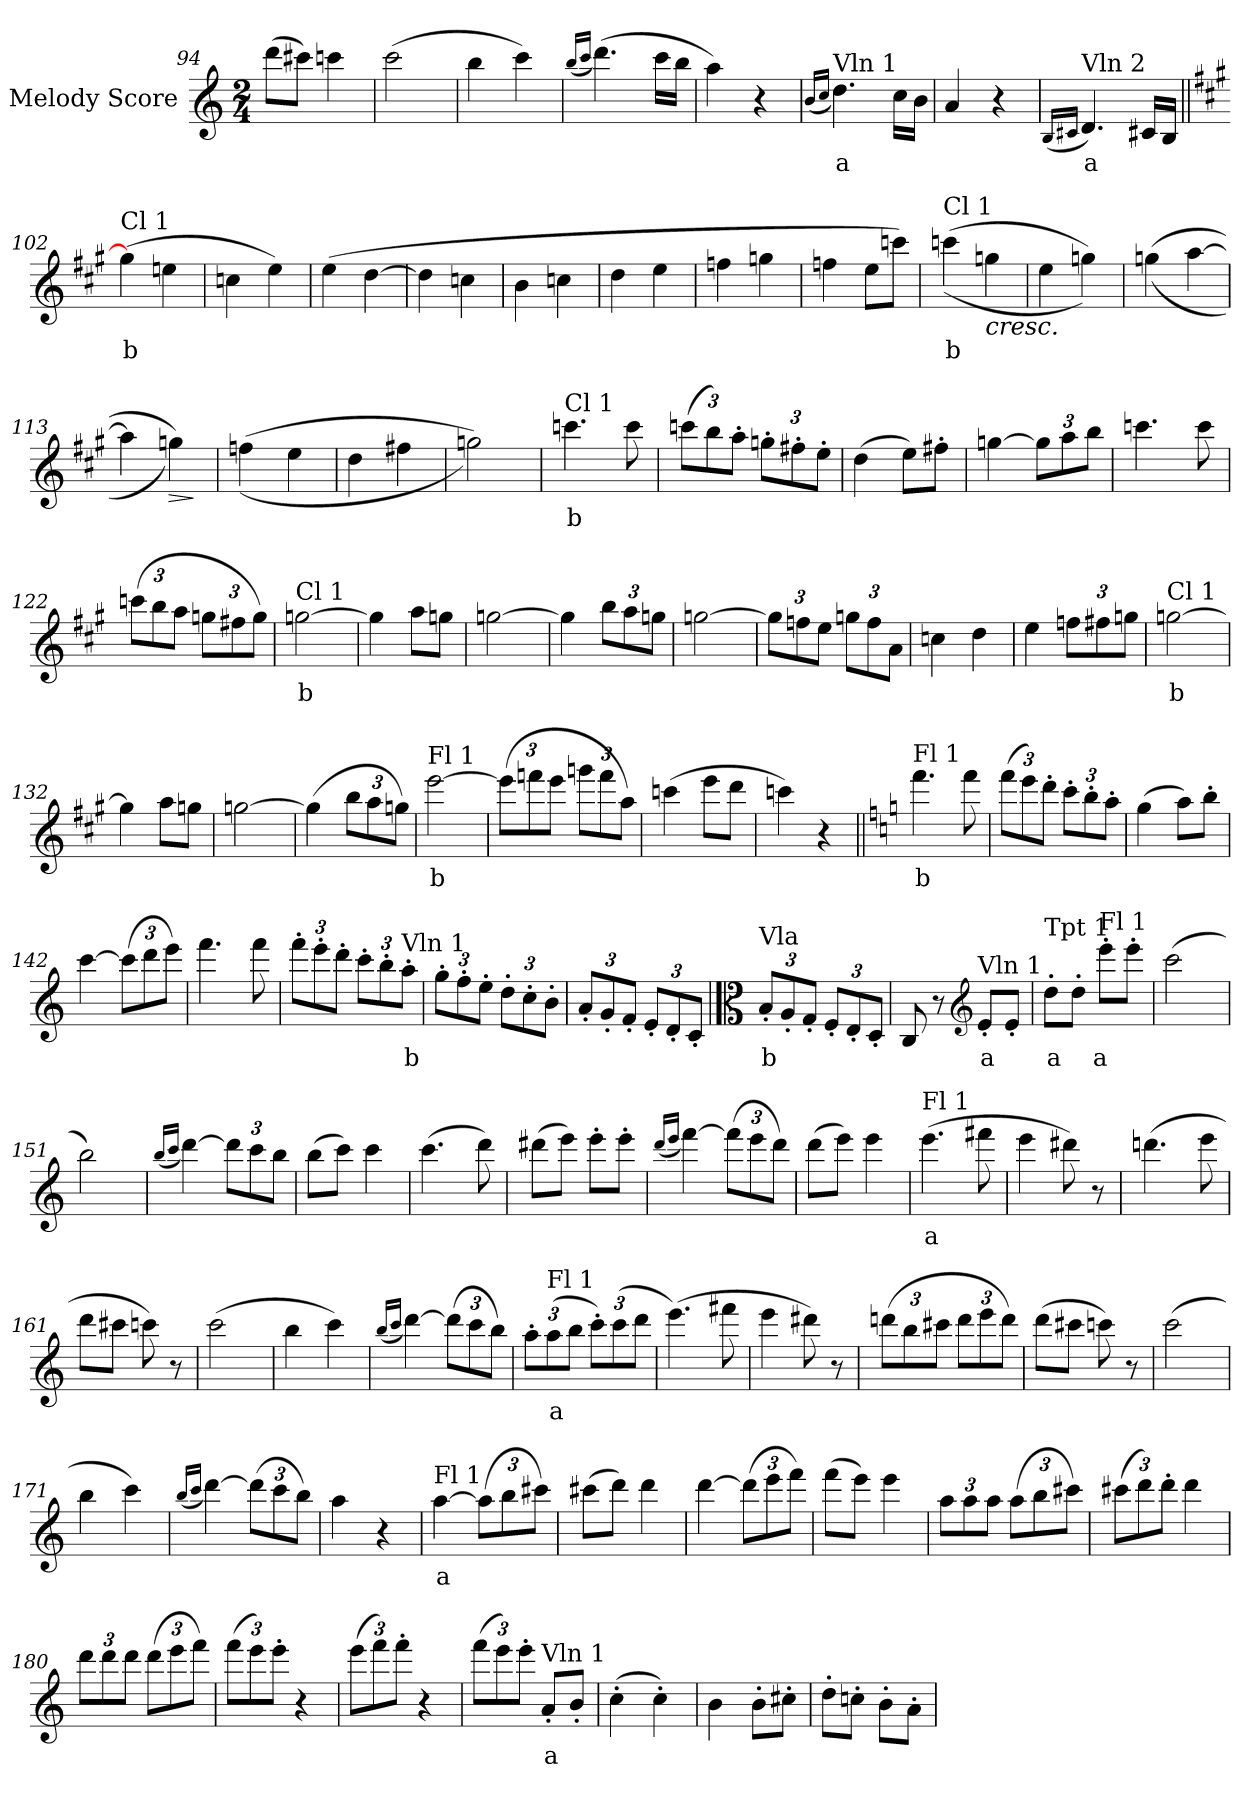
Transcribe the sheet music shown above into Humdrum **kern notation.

**kern	**text	**dynam
*part1	*part1	*part1
*staff1	*staff1	*staff1
*I"Melody Score	*	*
*clefG2	*	*
*k[]	*	*
*M2/4	*	*
=94	=94	=94
(8ddd\L	.	.
8ccc#X\J)	.	.
4cccn\	.	.
=95	=95	=95
(2ccc\	.	.
=96	=96	=96
4bb\	.	.
4ccc\)	.	.
=97	=97	=97
(16qbb/LL	.	.
16qccc/JJ	.	.
(4.ddd\)	.	.
16ccc\LL	.	.
16bb\JJ	.	.
=98	=98	=98
4aa\)	.	.
4r	.	.
=99	=99	=99
(16qb/LL	.	.
16qcc/JJ	.	.
!LO:TX:a:t=Vln 1	!	!
!	!LO:LY:b:color=#FF0000	!
4.dd\)	a	.
16cc\LL	.	.
16b\JJ	.	.
=100	=100	=100
4a/	.	.
4r	.	.
=101	=101	=101
(16qB/LL	.	.
16qc#X/JJ	.	.
!LO:TX:a:t=Vln 2	!	!
!	!LO:LY:b:color=#FF0000	!
4.d/)	a	.
16c#/LL	.	.
16B/JJ	.	.
=102||	=102||	=102||
*k[f#c#g#]	*	*
!LO:TX:a:t=Cl 1	!	!
!	!LO:LY:b:color=#FF0000	!
(4gg\]	b	.
4een\	.	.
=103	=103	=103
4cc\	.	.
4ee\)	.	.
=104	=104	=104
(4ee\	.	.
[4dd\	.	.
=105	=105	=105
4dd\]	.	.
4cc\	.	.
=106	=106	=106
4b\	.	.
4cc\	.	.
=107	=107	=107
4dd\	.	.
4ee\	.	.
=108	=108	=108
4ff\	.	.
4gg\	.	.
=109	=109	=109
4ff\	.	.
8ee\L	.	.
8ccc\J)	.	.
=110	=110	=110
!LO:TX:a:t=Cl 1	!	!
!	!LO:LY:b:color=#FF0000	!
((4ccc\	b	.
!	!	!LO:HP:b
4gg\	.	<
=111	=111	=111
4ee\	.	.
4gg\))	.	.
=112	=112	=112
((4gg\	.	.
[4aa\	.	.
=113	=113	=113
4aa\]	.	.
!	!	!LO:HP:b
4gg\))	.	>
.	.	]
=114	=114	=114
((4ff\	.	.
4ee\	.	.
=115	=115	=115
4dd\	.	.
4ff#X\	.	.
=116	=116	=116
2gg\))	.	.
.	.	[
=117	=117	=117
!LO:TX:a:t=Cl 1	!	!
!	!LO:LY:b:color=#FF0000	!
4.ccc\	b	.
8ccc\	.	.
=118	=118	=118
*Xbrackettup	*	*
(12ccc\L	.	.
12bb\)	.	.
12aa'\J	.	.
12gg'\L	.	.
12ff#X'\	.	.
12ee'\J	.	.
=119	=119	=119
(4dd\	.	.
8ee\L)	.	.
8ff#X'\J	.	.
=120	=120	=120
[4gg\	.	.
12gg\L]	.	.
12aa\	.	.
12bb\J	.	.
=121	=121	=121
4.ccc\	.	.
8ccc\	.	.
=122	=122	=122
(12ccc\L	.	.
12bb\	.	.
12aa\J	.	.
12gg\L	.	.
12ff#X\	.	.
12gg\J)	.	.
=123	=123	=123
!LO:TX:a:t=Cl 1	!	!
!	!LO:LY:b:color=#FF0000	!
[2gg\	b	.
=124	=124	=124
4gg\]	.	.
8aa\L	.	.
8gg\J	.	.
=125	=125	=125
[2gg\	.	.
=126	=126	=126
4gg\]	.	.
12bb\L	.	.
12aa\	.	.
12gg\J	.	.
=127	=127	=127
[2gg\	.	.
=128	=128	=128
12gg\L]	.	.
12ff\	.	.
12ee\J	.	.
12gg\L	.	.
12ff\	.	.
12a\J	.	.
=129	=129	=129
4cc\	.	.
4dd\	.	.
=130	=130	=130
4ee\	.	.
12ff\L	.	.
12ff#X\	.	.
12gg\J	.	.
=131	=131	=131
!LO:TX:a:t=Cl 1	!	!
!	!LO:LY:b:color=#FF0000	!
[2gg\	b	.
=132	=132	=132
4gg\]	.	.
8aa\L	.	.
8gg\J	.	.
=133	=133	=133
[2gg\	.	.
=134	=134	=134
(4gg\]	.	.
12bb\L	.	.
12aa\	.	.
12gg\J)	.	.
=135	=135	=135
!LO:TX:a:t=Fl 1	!	!
!	!LO:LY:b:color=#FF0000	!
[2eee\	b	.
=136	=136	=136
(12eee\L]	.	.
12fffn\	.	.
12eee\J	.	.
12gggn\L	.	.
12fff\	.	.
12aa\J)	.	.
=137	=137	=137
(4cccn\	.	.
8eee\L	.	.
8ddd\J	.	.
=138	=138	=138
4cccn\)	.	.
4r	.	.
=139||	=139||	=139||
*k[]	*	*
!LO:TX:a:t=Fl 1	!	!
!	!LO:LY:b:color=#FF0000	!
4.fff\	b	.
8fff\	.	.
=140	=140	=140
(12fff\L	.	.
12eee\)	.	.
12ddd'\J	.	.
12ccc'\L	.	.
12bb'\	.	.
12aa'\J	.	.
=141	=141	=141
(4gg\	.	.
8aa\L)	.	.
8bb'\J	.	.
=142	=142	=142
[4ccc\	.	.
(12ccc\L]	.	.
12ddd\	.	.
12eee\J)	.	.
=143	=143	=143
4.fff\	.	.
8fff\	.	.
=144	=144	=144
12fff'\L	.	.
12eee'\	.	.
12ddd'\J	.	.
12ccc'\L	.	.
12bb'\	.	.
!LO:TX:a:t=Vln 1	!	!
!	!LO:LY:b:color=#FF0000	!
12aa'\J	b	.
=145	=145	=145
12gg'\L	.	.
12ff'\	.	.
12ee'\J	.	.
12dd'\L	.	.
12cc'\	.	.
12b'\J	.	.
=146	=146	=146
12a'/L	.	.
12g'/	.	.
12f'/J	.	.
12e'/L	.	.
12d'/	.	.
12c'/J	.	.
=147	=147	=147
*clefC3	*	*
!LO:TX:a:t=Vla	!	!
!	!LO:LY:b:color=#FF0000	!
12B'/L	b	.
12A'/	.	.
12G'/J	.	.
12F'/L	.	.
12E'/	.	.
12D'/J	.	.
=148	=148	=148
8C/	.	.
8r	.	.
*clefG2	*	*
!LO:TX:a:t=Vln 1	!	!
!	!LO:LY:b:color=#FF0000	!
8e'/L	a	.
8e'/J	.	.
=149	=149	=149
!LO:TX:a:t=Tpt 1	!	!
!	!LO:LY:b:color=#FF0000	!
8dd'\L	a	.
8dd'\J	.	.
!LO:TX:a:t=Fl 1	!	!
!	!LO:LY:b:color=#FF0000	!
8eee'\L	a	.
8eee'\J	.	.
=150	=150	=150
(2ccc\	.	.
=151	=151	=151
2bb\)	.	.
=152	=152	=152
(16qbb/LL	.	.
16qccc/JJ	.	.
[4ddd\)	.	.
12ddd\L]	.	.
12ccc\	.	.
12bb\J	.	.
=153	=153	=153
(8bb\L	.	.
8ccc\J)	.	.
4ccc\	.	.
=154	=154	=154
(4.ccc\	.	.
8ddd\)	.	.
=155	=155	=155
(8ddd#X\L	.	.
8eee\J)	.	.
8eee'\L	.	.
8eee'\J	.	.
=156	=156	=156
(16qddd/LL	.	.
16qeee/JJ	.	.
[4fff\)	.	.
(12fff\L]	.	.
12eee\	.	.
12ddd\J)	.	.
=157	=157	=157
(8ddd\L	.	.
8eee\J)	.	.
4eee\	.	.
=158	=158	=158
!LO:TX:a:t=Fl 1	!	!
!	!LO:LY:b:color=#FF0000	!
(4.eee\	a	.
8fff#X\	.	.
=159	=159	=159
4eee\	.	.
8ddd#X\)	.	.
8r	.	.
=160	=160	=160
(4.dddn\	.	.
8eee\	.	.
=161	=161	=161
8ddd\L	.	.
8ccc#X\J	.	.
8cccn\)	.	.
8r	.	.
=162	=162	=162
(2ccc\	.	.
=163	=163	=163
4bb\	.	.
4ccc\)	.	.
=164	=164	=164
(16qbb/LL	.	.
16qccc/JJ	.	.
[4ddd\)	.	.
(12ddd\L]	.	.
12ccc\	.	.
12bb\J)	.	.
=165	=165	=165
12aa'\L	.	.
!LO:TX:a:t=Fl 1	!	!
!	!LO:LY:b:color=#FF0000	!
(12aa\	a	.
12bb\J	.	.
12ccc'\L)	.	.
(12ccc\	.	.
12ddd\J	.	.
=166	=166	=166
(4.eee\)	.	.
8fff#X\	.	.
=167	=167	=167
4eee\	.	.
8ddd#X\)	.	.
8r	.	.
=168	=168	=168
(12dddn\L	.	.
12bb\	.	.
12ccc#X\J	.	.
12ddd\L	.	.
12eee\	.	.
12ddd\J)	.	.
=169	=169	=169
(8ddd\L	.	.
8ccc#X\J	.	.
8cccn\)	.	.
8r	.	.
=170	=170	=170
(2ccc\	.	.
=171	=171	=171
4bb\	.	.
4ccc\)	.	.
=172	=172	=172
(16qbb/LL	.	.
16qccc/JJ	.	.
[4ddd\)	.	.
(12ddd\L]	.	.
12ccc\	.	.
12bb\J)	.	.
=173	=173	=173
4aa\	.	.
4r	.	.
=174	=174	=174
!LO:TX:a:t=Fl 1	!	!
!	!LO:LY:b:color=#FF0000	!
[4aa\	a	.
(12aa\L]	.	.
12bb\	.	.
12ccc#X\J)	.	.
=175	=175	=175
(8ccc#X\L	.	.
8ddd\J)	.	.
4ddd\	.	.
=176	=176	=176
[4ddd\	.	.
(12ddd\L]	.	.
12eee\	.	.
12fff\J)	.	.
=177	=177	=177
(8fff\L	.	.
8eee\J)	.	.
4eee\	.	.
=178	=178	=178
12aa\L	.	.
12aa\	.	.
12aa\J	.	.
(12aa\L	.	.
12bb\	.	.
12ccc#X\J)	.	.
=179	=179	=179
(12ccc#X\L	.	.
12ddd\)	.	.
12ddd'\J	.	.
4ddd\	.	.
=180	=180	=180
12ddd\L	.	.
12ddd\	.	.
12ddd\J	.	.
(12ddd\L	.	.
12eee\	.	.
12fff\J)	.	.
=181	=181	=181
(12fff\L	.	.
12eee\)	.	.
12eee'\J	.	.
4r	.	.
=182	=182	=182
(12eee\L	.	.
12fff\)	.	.
12fff'\J	.	.
4r	.	.
=183	=183	=183
(12fff\L	.	.
12eee\)	.	.
12eee'\J	.	.
!LO:TX:a:t=Vln 1	!	!
!	!LO:LY:b:color=#FF0000	!
8a'/L	a	.
8b'/J	.	.
=184	=184	=184
(4cc'\	.	.
4cc'\)	.	.
=185	=185	=185
4b\	.	.
8b'\L	.	.
8cc#X'\J	.	.
=186	=186	=186
8dd'\L	.	.
8ccn'\J	.	.
8b'\L	.	.
8a'\J	.	.
=	=	=
*-	*-	*-
